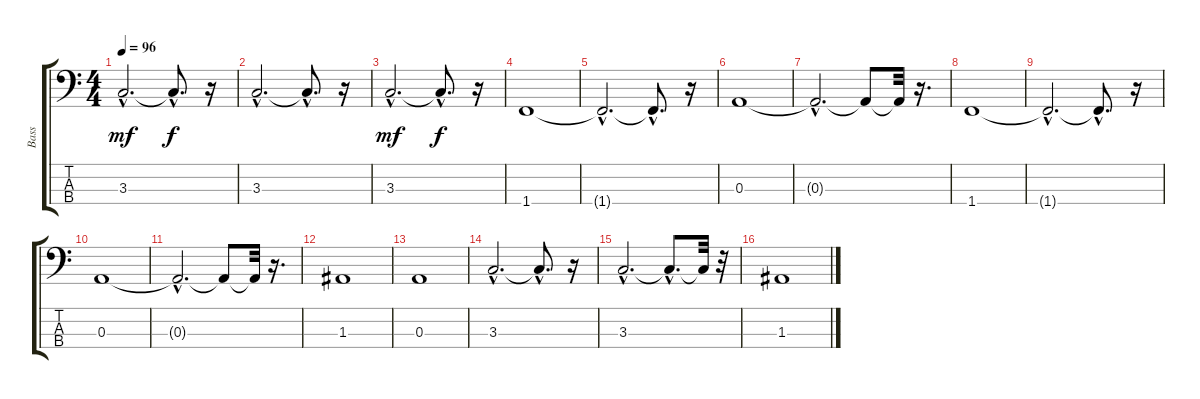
\track ("Bass" "Bass") {instrument fretlessbass}
\staff {score tabs}
\tuning (G2 D2 A1 E1) {hide}
\ts (4 4)
\tempo 96
\clef f4
\ks c
3.3{hac}.2{d dy mf} 3.3{hac t}.8{d dy f} r.16 |
3.3{hac}.2{d} 3.3{hac t}.8{d} r.16 |
3.3{hac}.2{d dy mf} 3.3{hac t}.8{d dy f} r.16 |
1.4.1 |
1.4{hac t}.2{d} 1.4{hac t}.8{d} r.16 |
0.3.1 |
0.3{hac t}.2{d} 0.3{t}.8 0.3{t}.32 r.16{d} |
1.4.1 |
1.4{hac t}.2{d} 1.4{hac t}.8{d} r.16 |
0.3.1 |
0.3{hac t}.2{d} 0.3{t}.8 0.3{t}.32 r.16{d} |
1.3.1 |
0.3.1 |
3.3{hac}.2{d} 3.3{hac t}.8{d} r.16 |
3.3{hac}.2{d} 3.3{hac t}.8{d} 3.3{t}.32 r.32 |
1.3.1
